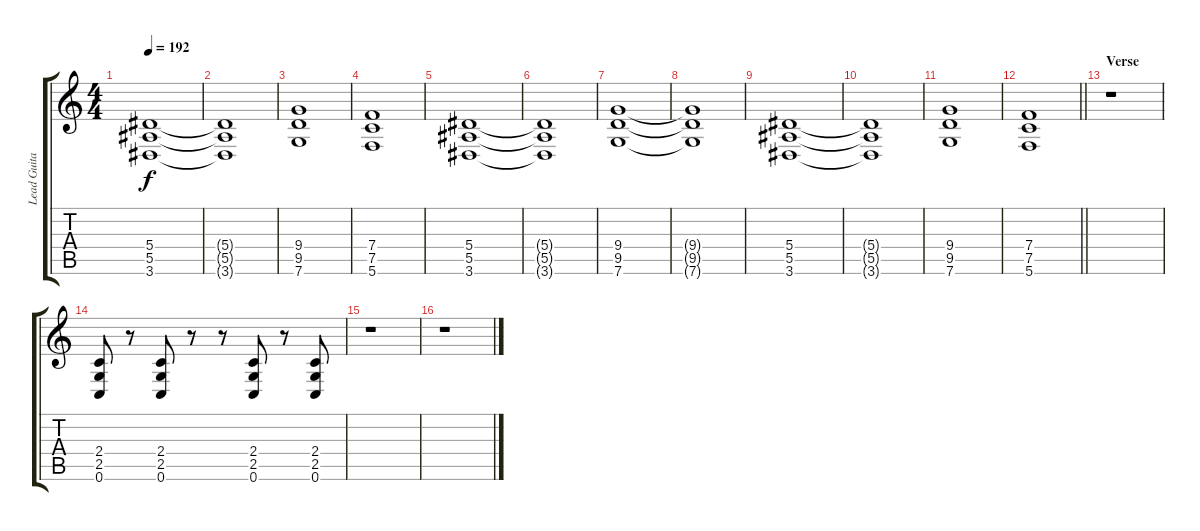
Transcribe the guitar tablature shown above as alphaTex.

\track ("Lead Guitar" "Lead Guita") {instrument distortionguitar}
\staff {score tabs}
\tuning (C4 G3 Eb3 Bb2 F2 C2) {hide}
\ts (4 4)
\tempo 192
\clef g2
\ks c
(5.4 5.5 3.6).1{dy f} |
(5.4{t} 5.5{t} 3.6{t}).1 |
(9.4 9.5 7.6).1 |
(7.4 7.5 5.6).1 |
(5.4 5.5 3.6).1 |
(5.4{t} 5.5{t} 3.6{t}).1 |
(9.4 9.5 7.6).1 |
(9.4{t} 9.5{t} 7.6{t}).1 |
(5.4 5.5 3.6).1 |
(5.4{t} 5.5{t} 3.6{t}).1 |
(9.4 9.5 7.6).1 |
\barLineRight lightlight
(7.4 7.5 5.6).1 |
\section ("" "Verse")
r.1 |
(2.4 2.5 0.6).8{volume 13} r.8 (2.4 2.5 0.6).8 r.8 r.8 (2.4 2.5 0.6).8 r.8 (2.4 2.5 0.6).8 |
r.1 |
r.1
